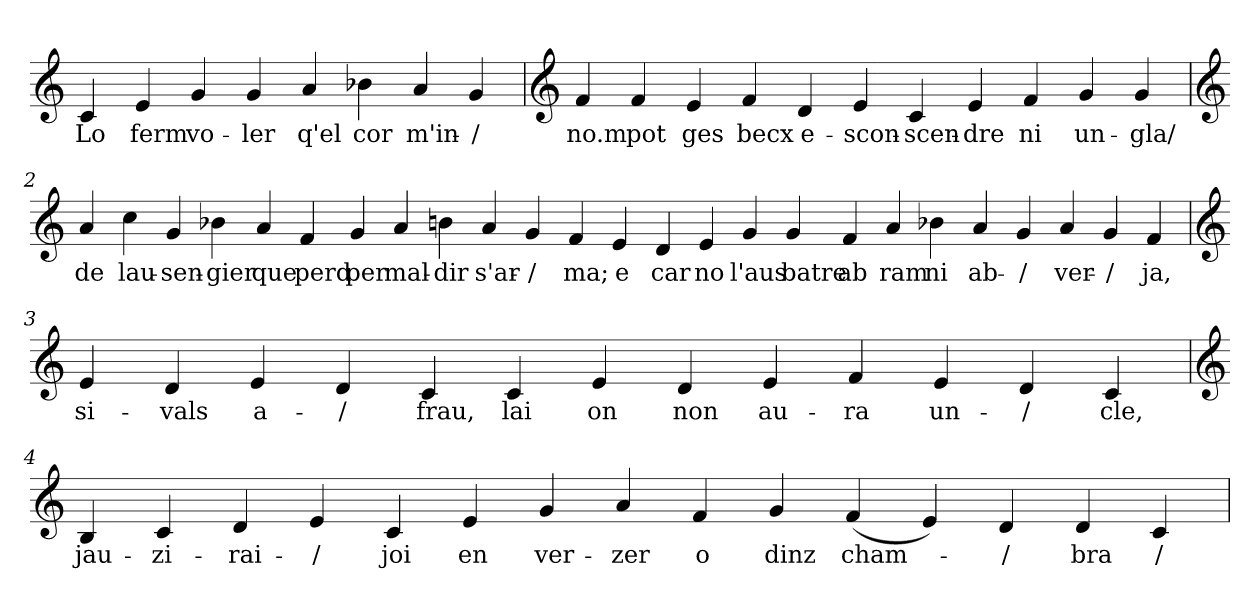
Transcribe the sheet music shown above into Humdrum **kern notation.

**kern	**text
*part1	*part1
*staff1	*staff1
*clefG2	*
=	=
4c	Lo
4e	ferm
4g	vo-
4g	-ler
4a	q'el
4b-X	cor
4a	m'in-
4g	-/
=1	=1
*clefG2	*
4f	no.m
4f	pot
4e	ges
4f	becx
4d	e-
4e	-scon-
4c	-scen-
4e	-dre
4f	ni
4g	un-
4g	-gla/
=2	=2
*clefG2	*
4a	de
4cc	lau-
4g	-sen-
4b-X	-gier
4a	que
4f	perd
4g	per
4a	mal-
4bn	-dir
4a	s'ar-
4g	-/
4f	ma;
4e	e
4d	car
4e	no
4g	l'aus
4g	batre
4f	ab
4a	ram
4b-X	ni
4a	ab-
4g	-/
4a	ver-
4g	-/
4f	ja,
=3	=3
*clefG2	*
4e	si-
4d	-vals
4e	a-
4d	-/
4c	frau,
4c	lai
4e	on
4d	non
4e	au-
4f	-ra
4e	un-
4d	-/
4c	cle,
=4	=4
*clefG2	*
4B	jau-
4c	-zi-
4d	-rai-
4e	-/
4c	joi
4e	en
4g	ver-
4a	-zer
4f	o
4g	dinz
(4f	cham-
4e)	.
4d	-/
4d	bra
4c	/
=	=
*-	*-
